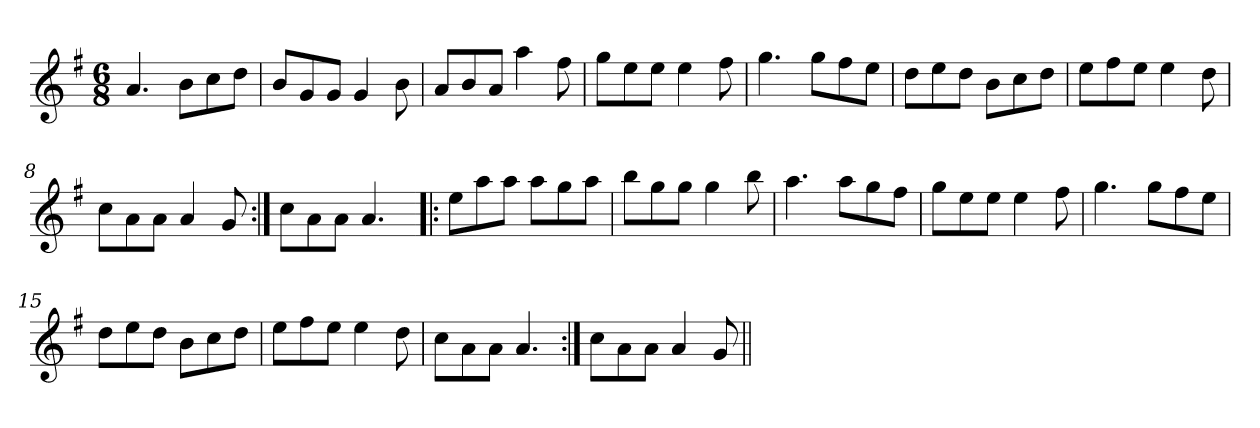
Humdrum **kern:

**kern
*part1
*staff1
*clefG2
*k[f#]
*M6/8
=1
4.a/
8b\L
8cc\
8dd\J
=2
8b/L
8g/
8g/J
4g/
8b\
=3
8a/L
8b/
8a/J
4aa\
8ff#\
=4
8gg\L
8ee\
8ee\J
4ee\
8ff#\
=5
4.gg\
8gg\L
8ff#\
8ee\J
=6
8dd\L
8ee\
8dd\J
8b\L
8cc\
8dd\J
=7
8ee\L
8ff#\
8ee\J
4ee\
8dd\
=8
8cc\L
8a\
8a\J
4a/
8g/
!!LO:LB:g=z
=9:|!
8cc\L
8a\
8a\J
4.a/
=10!|:
8ee\L
8aa\
8aa\J
8aa\L
8gg\
8aa\J
=11
8bb\L
8gg\
8gg\J
4gg\
8bb\
=12
4.aa\
8aa\L
8gg\
8ff#\J
=13
8gg\L
8ee\
8ee\J
4ee\
8ff#\
=14
4.gg\
8gg\L
8ff#\
8ee\J
=15
8dd\L
8ee\
8dd\J
8b\L
8cc\
8dd\J
=16
8ee\L
8ff#\
8ee\J
4ee\
8dd\
!!LO:LB:g=z
=17
8cc\L
8a\
8a\J
4.a/
=18:|!
8cc\L
8a\
8a\J
4a/
8g/
=||
*-
